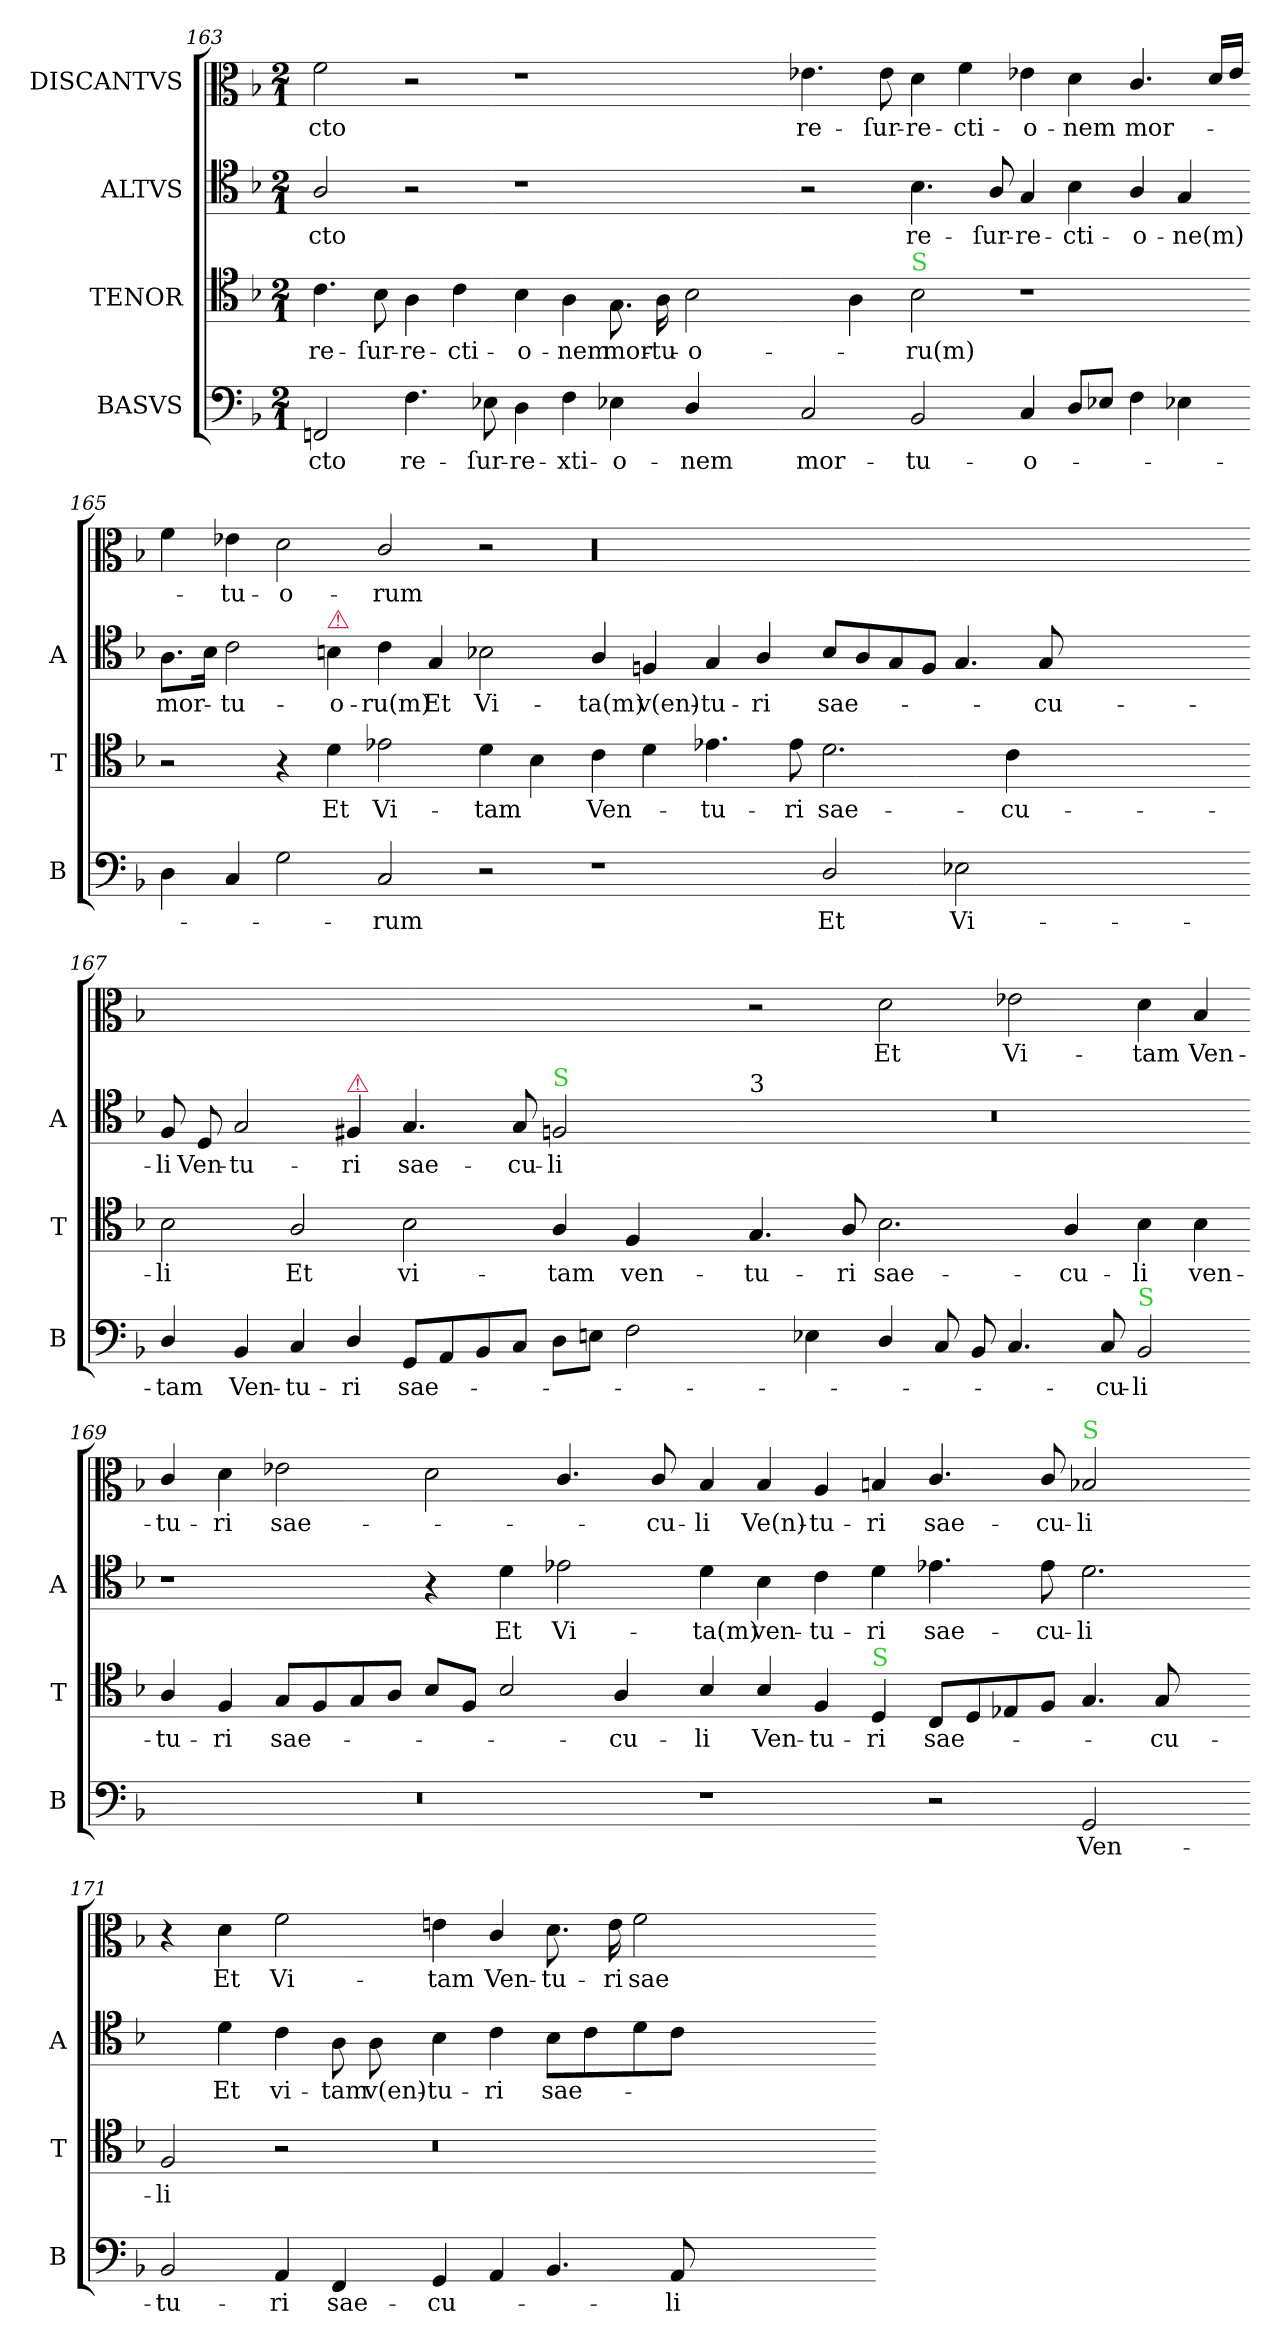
**kern	**text	**kern	**text	**kern	**text	**kern	**text
*part4	*part4	*part3	*part3	*part2	*part2	*part1	*part1
*staff4	*staff4	*staff3	*staff3	*staff2	*staff2	*staff1	*staff1
*I"BASVS	*	*I"TENOR	*	*I"ALTVS	*	*I"DISCANTVS	*
*I'B	*	*I'T	*	*I'A	*	*	*
*clefF4	*	*clefC4	*	*clefC4	*	*clefC3	*
*k[b-]	*	*k[b-]	*	*k[b-]	*	*k[b-]	*
*F:ion	*	*F:ion	*	*F:ion	*	*F:ion	*
*M2/1	*	*M2/1	*	*M2/1	*	*M2/1	*
=163	=163	=163	=163	=163	=163	=163	=163
2FFn/	-cto	4.c\	re-	2A/	-cto	2f\	-cto
.	.	8B-\	-ſur-	.	.	.	.
4.F\	re-	4A\	-re-	2r	.	2r	.
.	.	4c\	-cti-	.	.	.	.
8E-X\	-ſur-	.	.	.	.	.	.
4D\	-re-	4B-\	-o-	1r	.	1r	.
4F\	-xti-	4A\	-nem	.	.	.	.
4E-X\	-o-	8.G\	mor-	.	.	.	.
.	.	16A\	-tu-	.	.	.	.
4D/	-nem	2B-\	-o-	.	.	.	.
4ryy	.	.	.	4ryy	.	4ryy	.
=164-	=164-	=164-	=164-	=164-	=164-	=164-	=164-
2C/	mor-	4ryy	.	2r	.	4.e-X\	re-
.	.	4A\	.	.	.	.	.
.	.	.	.	.	.	8e-\	-ſur-
!	!	!LO:TX:a:color=limegreen:t=S	!	!	!	!	!
2BB-/	-tu-	2B-\	-ru(m)	4.B-\	re-	4d\	-re-
.	.	.	.	.	.	4f\	-cti-
.	.	.	.	8A/	-ſur-	.	.
4C/	-o-	1r	.	4G/	-re-	4e-X\	-o-
8D/L	.	.	.	4B-\	-cti-	4d\	-nem
8E-X/J	.	.	.	.	.	.	.
4F\	.	.	.	4A/	-o-	4.c/	mor-
4E-X\	.	.	.	4G/	-ne(m)	.	.
.	.	.	.	.	.	16d/LL	.
.	.	.	.	.	.	16e-/JJ	.
=165-	=165-	=165-	=165-	=165-	=165-	=165-	=165-
4D\	.	2r	.	8.A\L	mor-	4f\	.
.	.	.	.	16B-\Jk	.	.	.
4C/	.	.	.	2c\	-tu-	4e-X\	-tu-
2G\	.	4r	.	.	.	2d\	-o-
!	!	!	!	!LO:TX:a:color=crimson:t=⚠	!	!	!
.	.	4d\	Et	4Bn\	-o-	.	.
2C/	-rum	2e-X\	Vi-	4c\	-ru(m)	2c/	-rum
.	.	.	.	4G/	Et	.	.
2r	.	4d\	-tam	2B-X\	Vi-	2r	.
.	.	4B-\	.	.	.	.	.
=166-	=166-	=166-	=166-	=166-	=166-	=166-	=166-
1r	.	4c\	Ven-	4A/	-ta(m)	00r	.
.	.	4d\	.	4Fn/	v(en)-	.	.
.	.	4.e-X\	-tu-	4G/	-tu-	.	.
.	.	.	.	4A/	-ri	.	.
.	.	8e-\	-ri	.	.	.	.
2D/	Et	2.d\	sae-	8B-/L	sae-	.	.
.	.	.	.	8A/	.	.	.
.	.	.	.	8G/	.	.	.
.	.	.	.	8F/J	.	.	.
2E-X\	Vi-	.	.	4.G/	.	.	.
.	.	4c\	-cu-	.	.	.	.
.	.	.	.	8G/	-cu-	.	.
0ryy	.	0ryy	.	0ryy	.	.	.
=167-	=167-	=167-	=167-	=167-	=167-	=167-	=167-
4D/	-tam	2B-\	-li	8F/	-li	0ryy	.
.	.	.	.	8D/	Ven-	.	.
4BB-/	Ven-	.	.	2G/	-tu-	.	.
4C/	-tu-	2A/	Et	.	.	.	.
!	!	!	!	!LO:TX:a:color=crimson:t=⚠	!	!	!
4D/	-ri	.	.	4F#X/	-ri	.	.
8GG/L	sae-	2B-\	vi-	4.G/	sae-	.	.
8AA/	.	.	.	.	.	.	.
8BB-/	.	.	.	.	.	.	.
8C/J	.	.	.	8G/	-cu-	.	.
!	!	!	!	!LO:TX:a:color=limegreen:t=S	!	!	!
8D\L	.	4A/	-tam	2Fn/	-li	.	.
8En\J	.	.	.	.	.	.	.
2F\	.	4F/	ven-	.	.	.	.
.	.	4ryy	.	4ryy	.	4ryy	.
=168-	=168-	=168-	=168-	=168-	=168-	=168-	=168-
!	!	!	!	!LO:TX:a:t=3	!	!	!
4ryy	.	4.G/	-tu-	0r	.	2r	.
4E-X\	.	.	.	.	.	.	.
.	.	8A/	-ri	.	.	.	.
4D/	.	2.B-\	sae-	.	.	2d\	Et
8C/	.	.	.	.	.	.	.
8BB-/	.	.	.	.	.	.	.
4.C/	.	.	.	.	.	2e-X\	Vi-
.	.	4A/	-cu-	.	.	.	.
8C/	-cu-	.	.	.	.	.	.
!LO:TX:a:color=limegreen:t=S	!	!	!	!	!	!	!
2BB-/	-li	4B-\	-li	.	.	4d\	-tam
.	.	4B-\	ven-	.	.	4B-/	Ven-
=169-	=169-	=169-	=169-	=169-	=169-	=169-	=169-
0r	.	4A/	-tu-	1r	.	4c/	-tu-
.	.	4F/	-ri	.	.	4d\	-ri
.	.	8G/L	sae-	.	.	2e-X\	sae-
.	.	8F/	.	.	.	.	.
.	.	8G/	.	.	.	.	.
.	.	8A/J	.	.	.	.	.
.	.	8B-/L	.	4r	.	2d\	.
.	.	8F/J	.	.	.	.	.
.	.	2B-/	.	4d\	Et	.	.
.	.	.	.	2e-X\	Vi-	4.c/	.
.	.	4A/	-cu-	.	.	.	.
.	.	.	.	.	.	8c/	-cu-
=170-	=170-	=170-	=170-	=170-	=170-	=170-	=170-
1r	.	4B-/	-li	4d\	-ta(m)	4B-/	-li
.	.	4B-/	Ven-	4B-\	ven-	4B-/	Ve(n)-
.	.	4F/	-tu-	4c\	-tu-	4A/	-tu-
!	!	!LO:TX:a:color=limegreen:t=S	!	!	!	!	!
.	.	4D/	-ri	4d\	-ri	4Bn/	-ri
2r	.	8C/L	sae-	4.e-X\	sae-	4.c/	sae-
.	.	8D/	.	.	.	.	.
.	.	8E-X/	.	.	.	.	.
.	.	8F/J	.	8e-\	-cu-	8c/	-cu-
!	!	!	!	!	!	!LO:TX:a:color=limegreen:t=S	!
!	!LO:LY:i	!	!	!	!	!	!
2GG/	Ven-	4.G/	.	2.d\	-li	2B-X/	-li
.	.	8G/	cu-	.	.	.	.
4ryy	.	4ryy	.	.	.	4ryy	.
=171-	=171-	=171-	=171-	=171-	=171-	=171-	=171-
!	!LO:LY:i	!	!	!	!	!	!
2BB-/	-tu-	2F/	-li	4ryy	.	4r	.
.	.	.	.	4d\	Et	4d\	Et
!	!LO:LY:i	!	!	!	!	!	!
4AA/	-ri	2r	.	4c\	vi-	2f\	Vi-
!	!LO:LY:i	!	!	!	!	!	!
4FF/	sae-	.	.	8A\	-tam	.	.
.	.	.	.	8A\	v(en)-	.	.
!	!LO:LY:i	!	!	!	!	!	!
4GG/	-cu-	0r	.	4B-\	-tu-	4en\	-tam
4AA/	.	.	.	4c\	-ri	4c/	Ven-
4.BB-/	.	.	.	8B-\L	sae-	8.d\	-tu-
.	.	.	.	8c\	.	.	.
.	.	.	.	.	.	16e\	-ri
.	.	.	.	8d\	.	2f\	sae-
!	!LO:LY:i	!	!	!	!	!	!
8AA/	-li	.	.	8c\J	.	.	.
1ryy	.	.	.	1ryy	.	.	.
.	.	.	.	.	.	2.ryy	.
=-	=-	=-	=-	=-	=-	=-	=-
*-	*-	*-	*-	*-	*-	*-	*-
